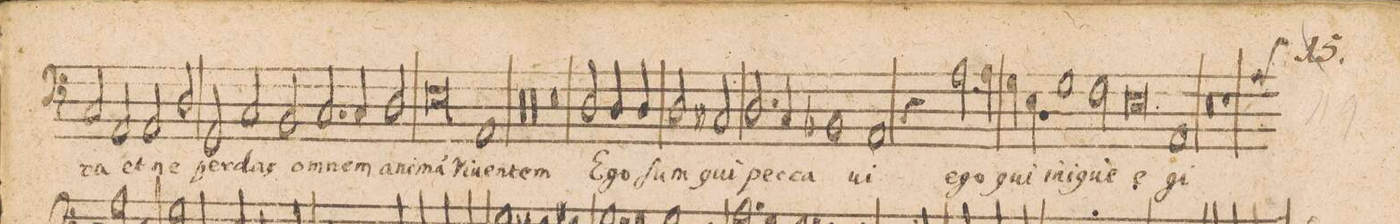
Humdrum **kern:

**kern	**text
*I"[Bassus]	*
*clefF4	*
*k[]	*
*met(C|)	*
*M2/1	*
2C/	-ra
2AA/	et
=26-	=26-
2AA/	ne
2D/	per-
2GG/	-das
2C/	om-
=27-	=27-
2BB/	-nem
2.C/	a-
4C/	-ni-
2D/	-ma(m)
=28-	=28-
0E\	Viven-
=29-	=29-
1AA/	-tem
00r	.
=30-	=30-
=31-	=31-
00r	.
=32-	=32-
=33-	=33-
0r	.
=34-	=34-
2D/	E-
4D/	-go
4D/	ſum
=35-	=35-
2D/	qui
2C#X/	pec-
2.D/	-ca-
4Cny/	.
=36-	=36-
1BB-X/	.
1AA/	-vi
=37-	=37-
4r	.
2A\	e-
4A\	-go
4G\	qui
4E\	i-
1G\	-ni-
=38-	=38-
2F\	-que
0E\	e-
=39-	=39-
1AA/	-gi
=40-	=40-
0r	.
=41-	=41-
*custos:A	*
1r	.
*-	*-
